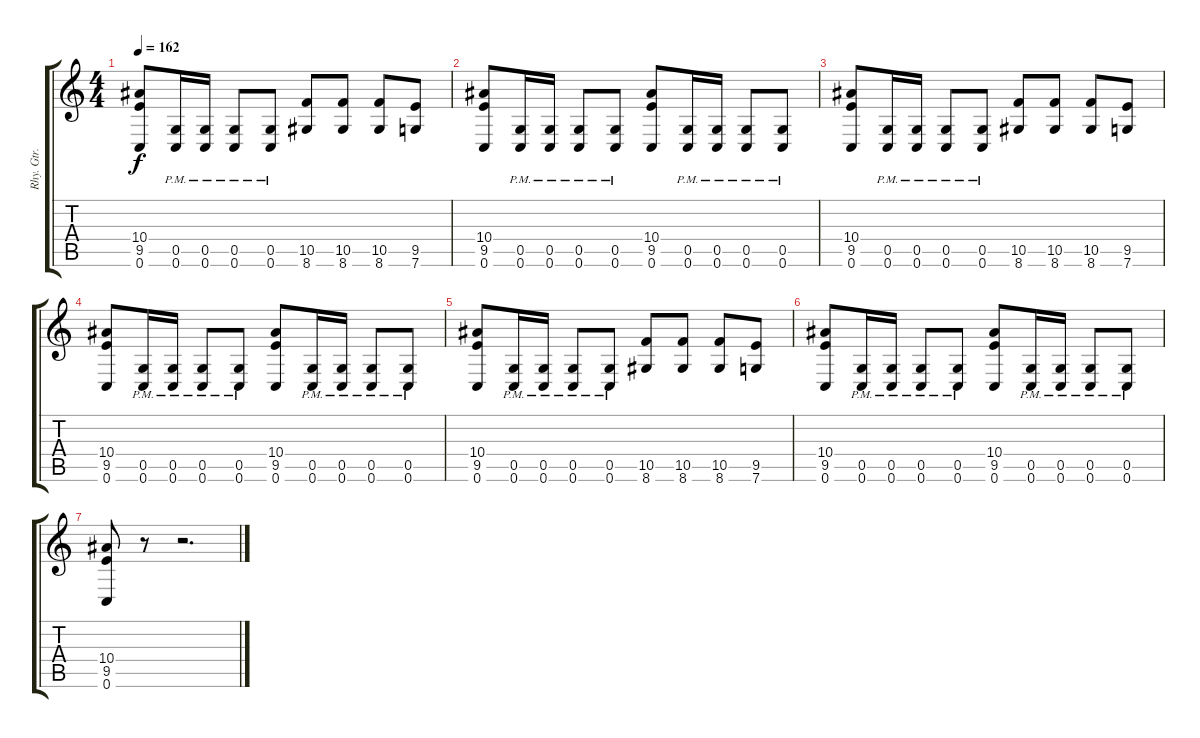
\track ("Rhy. Gtr. 2" "Rhy. Gtr. ") {instrument distortionguitar}
\staff {score tabs}
\tuning (D4 A3 F3 C3 G2 C2) {hide}
\ts (4 4)
\tempo 162
\clef g2
\ks c
(10.4 9.5 0.6).8{dy f} (0.5{pm} 0.6{pm}).16 (0.5{pm} 0.6{pm}).16 (0.5{pm} 0.6{pm}).8 (0.5{pm} 0.6{pm}).8 (10.5 8.6).8 (10.5 8.6).8 (10.5 8.6).8 (9.5 7.6).8 |
(10.4 9.5 0.6).8 (0.5{pm} 0.6{pm}).16 (0.5{pm} 0.6{pm}).16 (0.5{pm} 0.6{pm}).8 (0.5{pm} 0.6{pm}).8 (10.4 9.5 0.6).8 (0.5{pm} 0.6{pm}).16 (0.5{pm} 0.6{pm}).16 (0.5{pm} 0.6{pm}).8 (0.5{pm} 0.6{pm}).8 |
(10.4 9.5 0.6).8 (0.5{pm} 0.6{pm}).16 (0.5{pm} 0.6{pm}).16 (0.5{pm} 0.6{pm}).8 (0.5{pm} 0.6{pm}).8 (10.5 8.6).8 (10.5 8.6).8 (10.5 8.6).8 (9.5 7.6).8 |
(10.4 9.5 0.6).8 (0.5{pm} 0.6{pm}).16 (0.5{pm} 0.6{pm}).16 (0.5{pm} 0.6{pm}).8 (0.5{pm} 0.6{pm}).8 (10.4 9.5 0.6).8 (0.5{pm} 0.6{pm}).16 (0.5{pm} 0.6{pm}).16 (0.5{pm} 0.6{pm}).8 (0.5{pm} 0.6{pm}).8 |
(10.4 9.5 0.6).8 (0.5{pm} 0.6{pm}).16 (0.5{pm} 0.6{pm}).16 (0.5{pm} 0.6{pm}).8 (0.5{pm} 0.6{pm}).8 (10.5 8.6).8 (10.5 8.6).8 (10.5 8.6).8 (9.5 7.6).8 |
(10.4 9.5 0.6).8 (0.5{pm} 0.6{pm}).16 (0.5{pm} 0.6{pm}).16 (0.5{pm} 0.6{pm}).8 (0.5{pm} 0.6{pm}).8 (10.4 9.5 0.6).8 (0.5{pm} 0.6{pm}).16 (0.5{pm} 0.6{pm}).16 (0.5{pm} 0.6{pm}).8 (0.5{pm} 0.6{pm}).8 |
(10.4 9.5 0.6).8 r.8 r.2{d}
